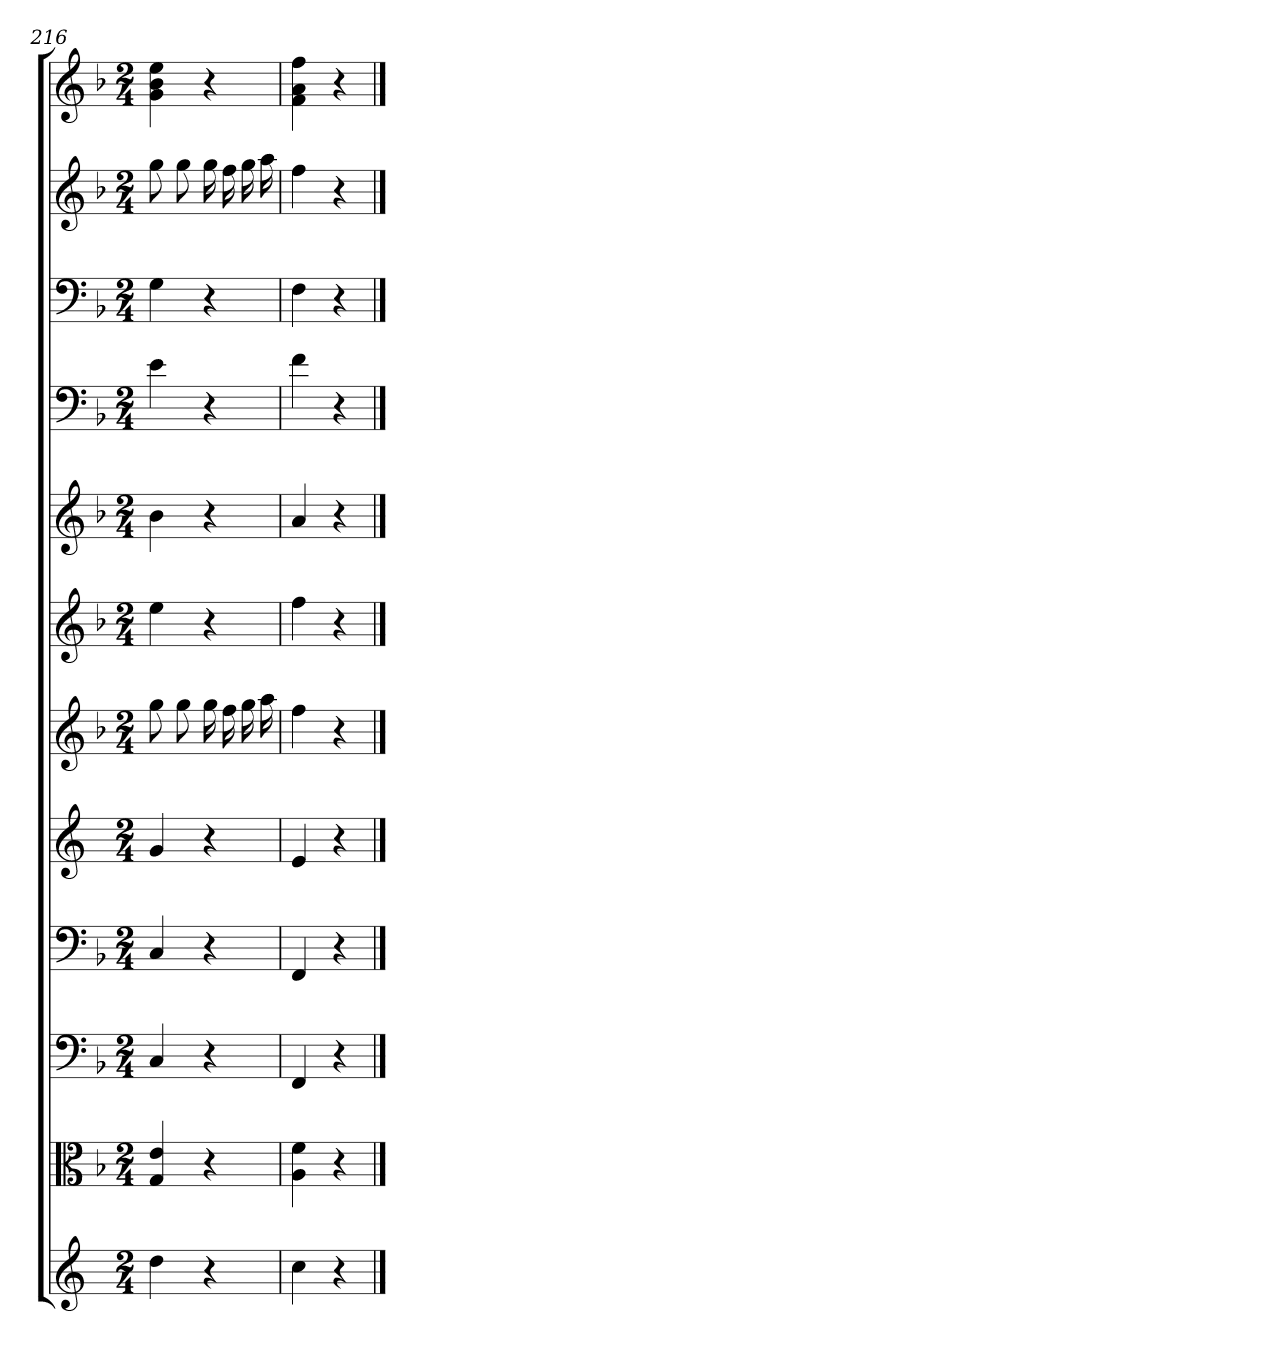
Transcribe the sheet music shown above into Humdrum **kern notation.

**kern	**kern	**kern	**kern	**kern	**kern	**kern	**kern	**kern	**kern	**kern	**kern
*part12	*part11	*part10	*part9	*part8	*part7	*part6	*part5	*part4	*part3	*part2	*part1
*staff12	*staff11	*staff10	*staff9	*staff8	*staff7	*staff6	*staff5	*staff4	*staff3	*staff2	*staff1
*	*clefC3	*clefF4	*clefF4	*	*	*	*	*clefF4	*clefF4	*	*
*k[]	*k[b-]	*k[b-]	*k[b-]	*k[]	*k[b-]	*k[b-]	*k[b-]	*k[b-]	*k[b-]	*k[b-]	*k[b-]
*M2/4	*M2/4	*M2/4	*M2/4	*M2/4	*M2/4	*M2/4	*M2/4	*M2/4	*M2/4	*M2/4	*M2/4
=216	=216	=216	=216	=216	=216	=216	=216	=216	=216	=216	=216
4dd	4G 4e	4C	4C	4g	8gg	4ee	4b-	4e	4G	8gg	4g 4b- 4ee
.	.	.	.	.	8gg	.	.	.	.	8gg	.
4r	4r	4r	4r	4r	16gg	4r	4r	4r	4r	16gg	4r
.	.	.	.	.	16ff	.	.	.	.	16ff	.
.	.	.	.	.	16gg	.	.	.	.	16gg	.
.	.	.	.	.	16aa	.	.	.	.	16aa	.
=217	=217	=217	=217	=217	=217	=217	=217	=217	=217	=217	=217
4cc	4A 4f	4FF	4FF	4e	4ff	4ff	4a	4f	4F	4ff	4f 4a 4ff
4r	4r	4r	4r	4r	4r	4r	4r	4r	4r	4r	4r
==	==	==	==	==	==	==	==	==	==	==	==
*-	*-	*-	*-	*-	*-	*-	*-	*-	*-	*-	*-
